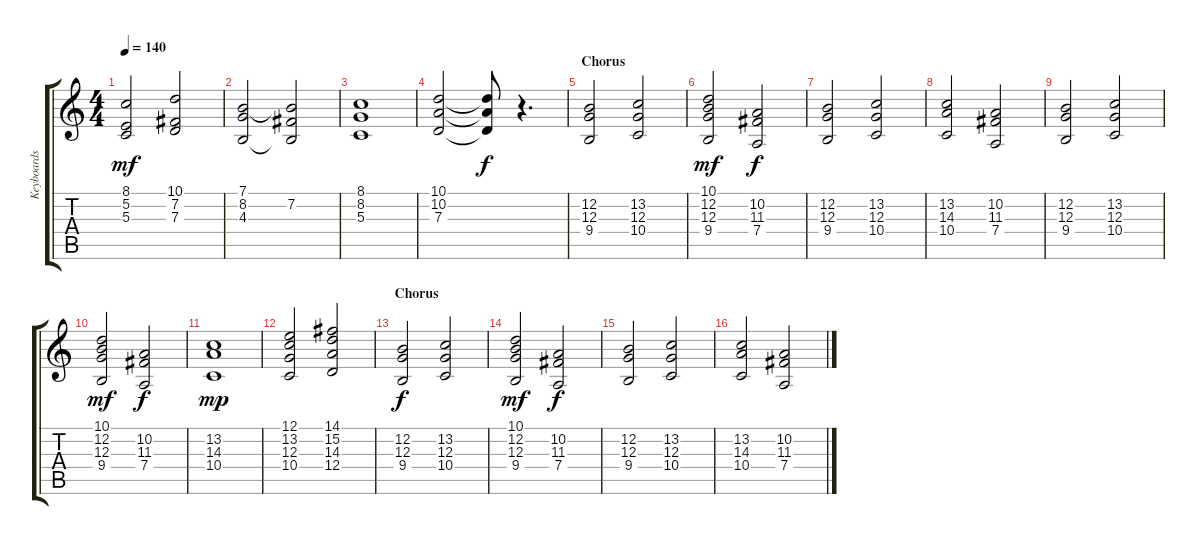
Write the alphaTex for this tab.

\track ("Keyboards" "Keyboards") {instrument stringensemble1}
\staff {score tabs}
\tuning (E4 B3 G3 D3 A2 E2) {hide}
\ts (4 4)
\tempo 140
\clef g2
\ks c
(8.1 5.2 5.3).2{dy mf} (10.1 7.2 7.3).2 |
(7.1 8.2 4.3).2 (7.1{t} 7.2 4.3{t}).2 |
(8.1 8.2 5.3).1 |
(10.1 10.2 7.3).2 (10.1{t} 10.2{t} 7.3{t}).8{dy f} r.4{d} |
\section ("" "Chorus")
(12.2 12.3 9.4).2{volume 13 instrument stringensemble1} (13.2 12.3 10.4).2 |
(10.1 12.2 12.3 9.4).2{dy mf} (10.2 11.3 7.4).2{dy f} |
(12.2 12.3 9.4).2 (13.2 12.3 10.4).2 |
(13.2 14.3 10.4).2 (10.2 11.3 7.4).2 |
(12.2 12.3 9.4).2 (13.2 12.3 10.4).2 |
(10.1 12.2 12.3 9.4).2{dy mf} (10.2 11.3 7.4).2{dy f} |
(13.2 14.3 10.4).1{dy mp} |
(12.1 13.2 12.3 10.4).2 (14.1 15.2 14.3 12.4).2 |
\section ("" "Chorus")
(12.2 12.3 9.4).2{dy f} (13.2 12.3 10.4).2 |
(10.1 12.2 12.3 9.4).2{dy mf} (10.2 11.3 7.4).2{dy f} |
(12.2 12.3 9.4).2 (13.2 12.3 10.4).2 |
(13.2 14.3 10.4).2 (10.2 11.3 7.4).2
